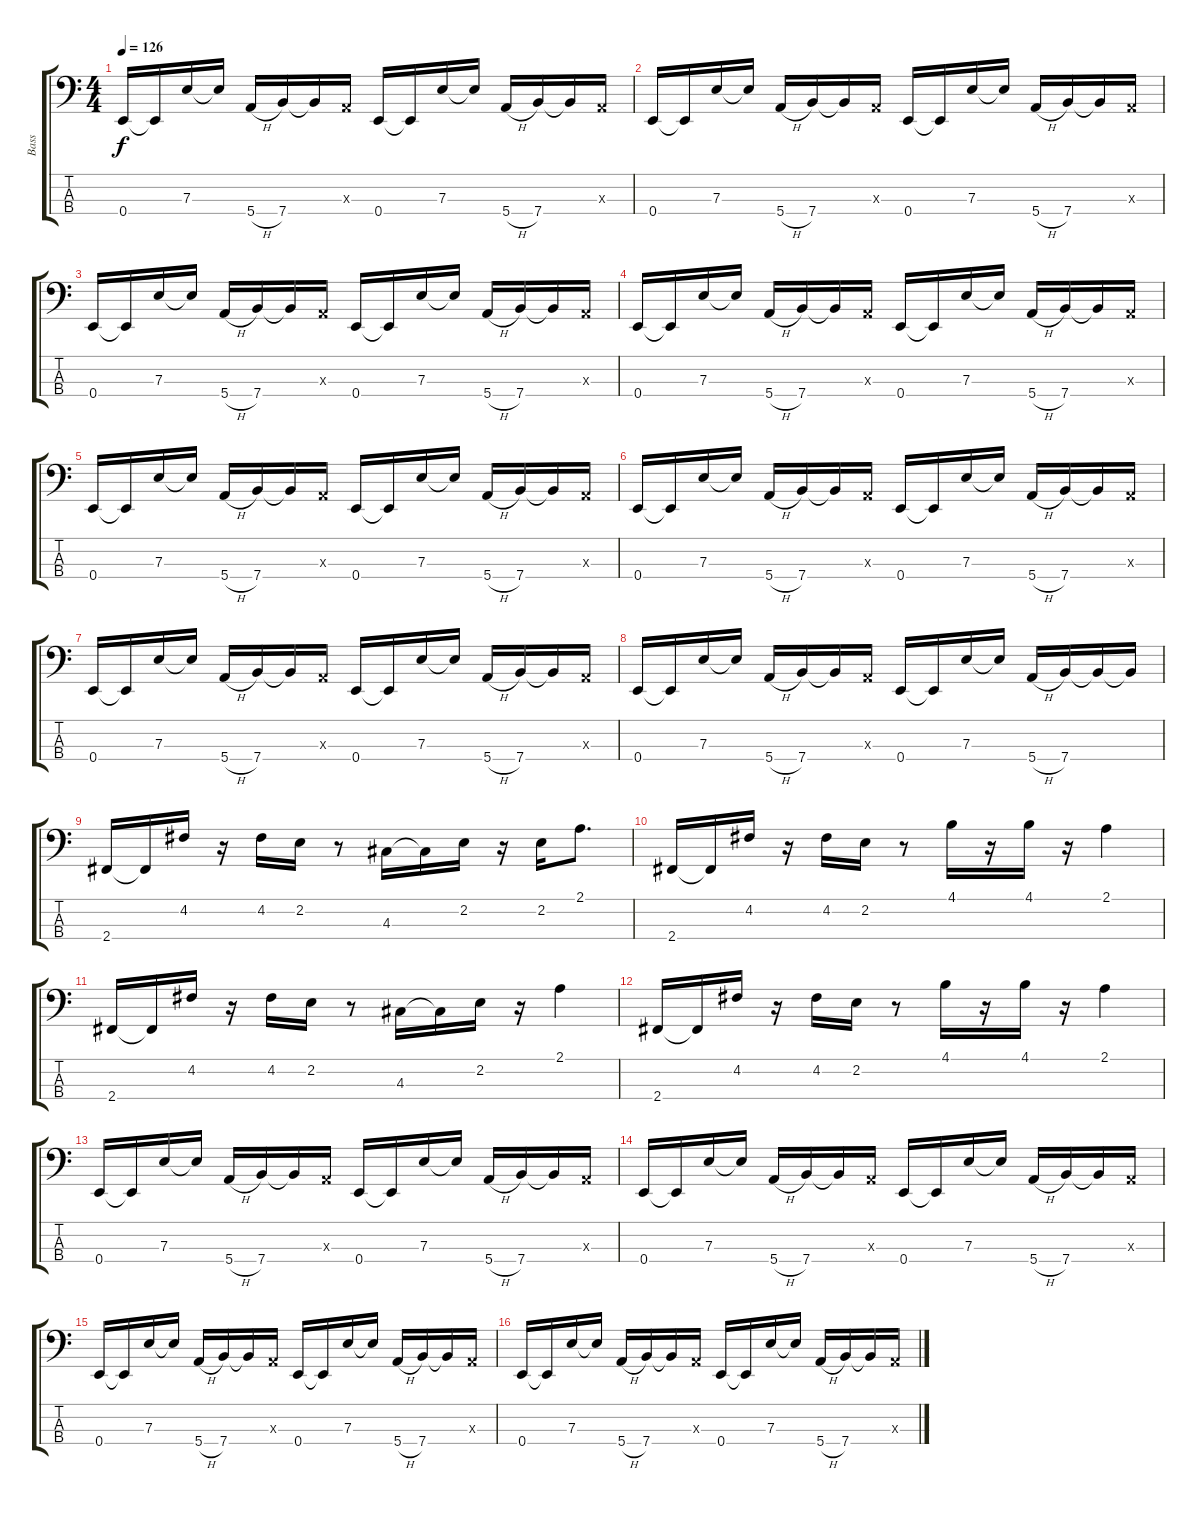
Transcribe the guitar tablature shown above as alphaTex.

\track ("Bass" "Bass") {instrument slapbass1}
\staff {score tabs}
\tuning (G2 D2 A1 E1) {hide}
\ts (4 4)
\tempo 126
\clef f4
\ks c
0.4.16{dy f} 0.4{t}.16 7.3.16 7.3{t}.16 5.4{h}.16 7.4.16 7.4{t}.16 0.3{x}.16 0.4.16 0.4{t}.16 7.3.16 7.3{t}.16 5.4{h}.16 7.4.16 7.4{t}.16 0.3{x}.16 |
0.4.16 0.4{t}.16 7.3.16 7.3{t}.16 5.4{h}.16 7.4.16 7.4{t}.16 0.3{x}.16 0.4.16 0.4{t}.16 7.3.16 7.3{t}.16 5.4{h}.16 7.4.16 7.4{t}.16 0.3{x}.16 |
0.4.16 0.4{t}.16 7.3.16 7.3{t}.16 5.4{h}.16 7.4.16 7.4{t}.16 0.3{x}.16 0.4.16 0.4{t}.16 7.3.16 7.3{t}.16 5.4{h}.16 7.4.16 7.4{t}.16 0.3{x}.16 |
0.4.16 0.4{t}.16 7.3.16 7.3{t}.16 5.4{h}.16 7.4.16 7.4{t}.16 0.3{x}.16 0.4.16 0.4{t}.16 7.3.16 7.3{t}.16 5.4{h}.16 7.4.16 7.4{t}.16 0.3{x}.16 |
0.4.16 0.4{t}.16 7.3.16 7.3{t}.16 5.4{h}.16 7.4.16 7.4{t}.16 0.3{x}.16 0.4.16 0.4{t}.16 7.3.16 7.3{t}.16 5.4{h}.16 7.4.16 7.4{t}.16 0.3{x}.16 |
0.4.16 0.4{t}.16 7.3.16 7.3{t}.16 5.4{h}.16 7.4.16 7.4{t}.16 0.3{x}.16 0.4.16 0.4{t}.16 7.3.16 7.3{t}.16 5.4{h}.16 7.4.16 7.4{t}.16 0.3{x}.16 |
0.4.16 0.4{t}.16 7.3.16 7.3{t}.16 5.4{h}.16 7.4.16 7.4{t}.16 0.3{x}.16 0.4.16 0.4{t}.16 7.3.16 7.3{t}.16 5.4{h}.16 7.4.16 7.4{t}.16 0.3{x}.16 |
0.4.16 0.4{t}.16 7.3.16 7.3{t}.16 5.4{h}.16 7.4.16 7.4{t}.16 0.3{x}.16 0.4.16 0.4{t}.16 7.3.16 7.3{t}.16 5.4{h}.16 7.4.16 7.4{t}.16 7.4{t}.16 |
2.4.16 2.4{t}.16 4.2.16 r.16 4.2.16 2.2.16 r.8 4.3.16 4.3{t}.16 2.2.16 r.16 2.2.16 2.1.8{d} |
2.4.16 2.4{t}.16 4.2.16 r.16 4.2.16 2.2.16 r.8 4.1.16 r.16 4.1.16 r.16 2.1.4 |
2.4.16 2.4{t}.16 4.2.16 r.16 4.2.16 2.2.16 r.8 4.3.16 4.3{t}.16 2.2.16 r.16 2.1.4 |
2.4.16 2.4{t}.16 4.2.16 r.16 4.2.16 2.2.16 r.8 4.1.16 r.16 4.1.16 r.16 2.1.4 |
0.4.16 0.4{t}.16 7.3.16 7.3{t}.16 5.4{h}.16 7.4.16 7.4{t}.16 0.3{x}.16 0.4.16 0.4{t}.16 7.3.16 7.3{t}.16 5.4{h}.16 7.4.16 7.4{t}.16 0.3{x}.16 |
0.4.16 0.4{t}.16 7.3.16 7.3{t}.16 5.4{h}.16 7.4.16 7.4{t}.16 0.3{x}.16 0.4.16 0.4{t}.16 7.3.16 7.3{t}.16 5.4{h}.16 7.4.16 7.4{t}.16 0.3{x}.16 |
0.4.16 0.4{t}.16 7.3.16 7.3{t}.16 5.4{h}.16 7.4.16 7.4{t}.16 0.3{x}.16 0.4.16 0.4{t}.16 7.3.16 7.3{t}.16 5.4{h}.16 7.4.16 7.4{t}.16 0.3{x}.16 |
0.4.16 0.4{t}.16 7.3.16 7.3{t}.16 5.4{h}.16 7.4.16 7.4{t}.16 0.3{x}.16 0.4.16 0.4{t}.16 7.3.16 7.3{t}.16 5.4{h}.16 7.4.16 7.4{t}.16 0.3{x}.16
